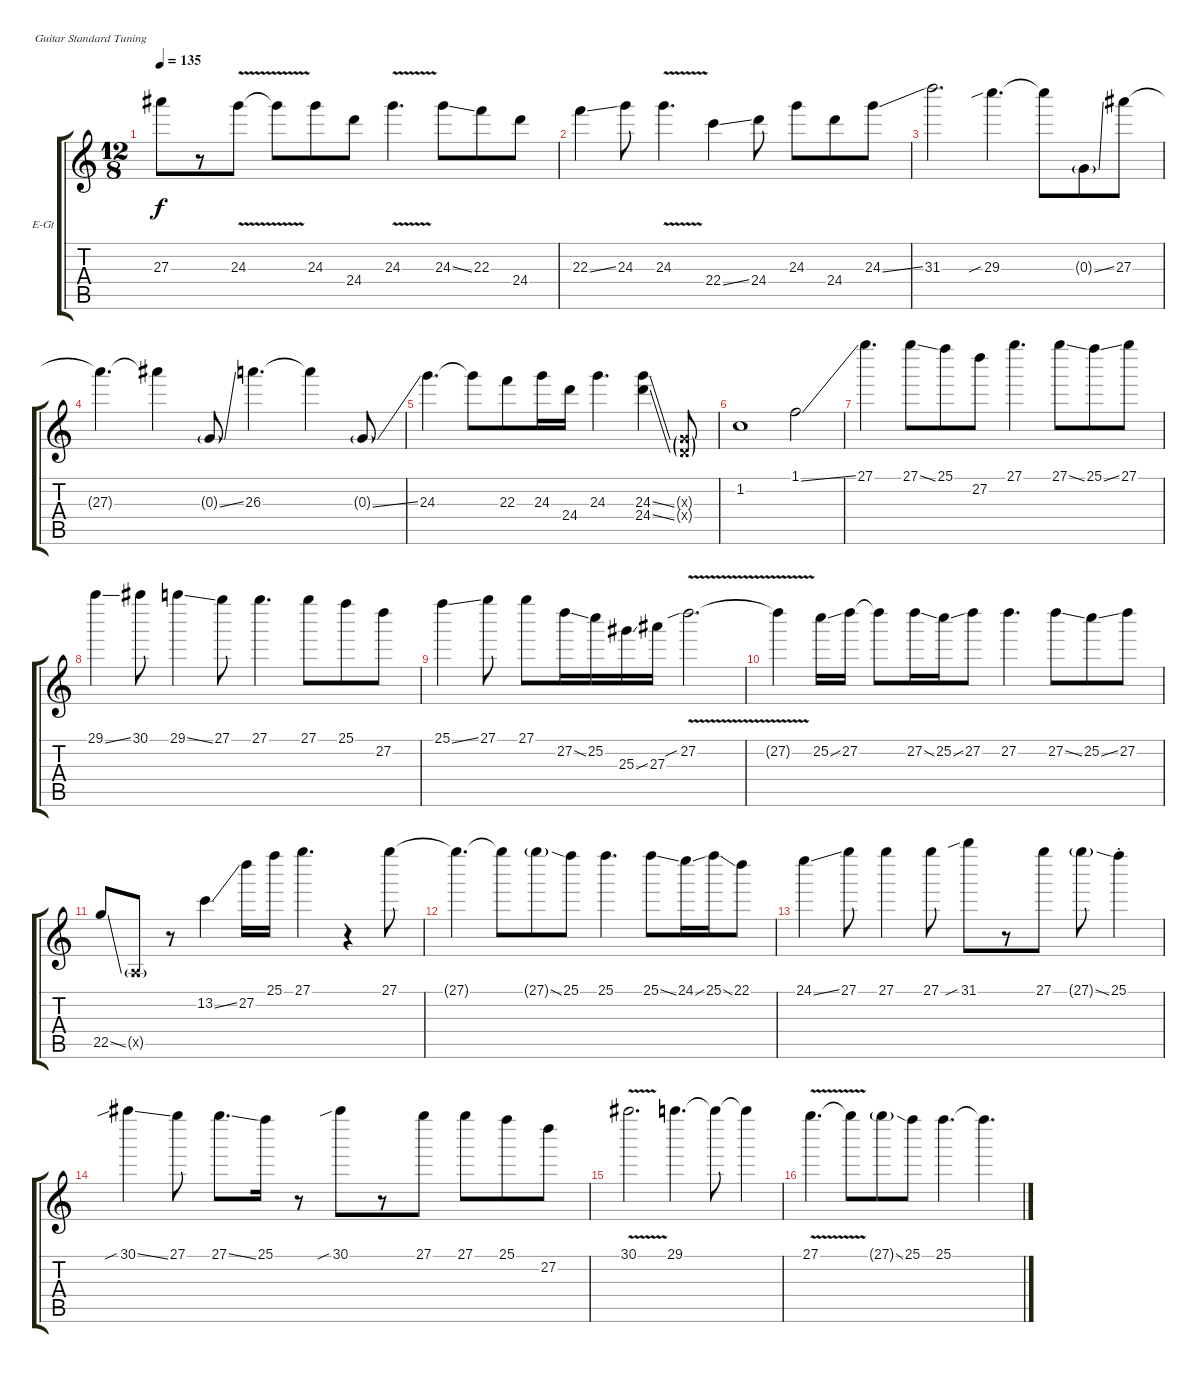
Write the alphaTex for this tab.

\bracketExtendMode groupsimilarinstruments
\firstSystemTrackNameOrientation horizontal
\otherSystemsTrackNameOrientation horizontal
\track ("Lap Steel Guitar (David Gilmour)" "E-Gt") {instrument overdrivenguitar}
\staff {score tabs}
\tuning (E4 B3 G3 D3 A2 E2)
\ts (12 8)
\tempo 135
\clef g2
\ks c
27.3.8{dy f} r.8 24.3{v}.8 24.3{v t}.8 24.3.8 24.4.8 24.3{v}.4{d} 24.3{ss}.8 22.3.8 24.4.8 |
22.3{ss}.4 24.3.8 24.3{v}.4{d} 22.4{ss}.4 24.4.8 24.3.8 24.4.8 24.3{ss}.8 |
31.3.2{d} 29.3{sib}.4{d} 29.3{t}.8 0.3{ss g}.8 27.3.8 |
27.3{t}.4{d} 27.3{t}.4 0.3{ss g}.8 26.3.4{d} 26.3{t}.4 0.3{ss g}.8 |
24.3.4{d} 24.3{t}.8 22.3.8 24.3.16 24.4.16 24.3.4{d} (24.3{ss} 24.4{ss}).4 (0.3{g x} 0.4{g x}).8 |
1.2.1 1.1{ss}.2 |
27.1.4{d} 27.1{ss}.8 25.1.8 27.2.8 27.1.4{d} 27.1{ss}.8 25.1{ss}.8 27.1.8 |
29.1{ss}.4 30.1.8 29.1{ss}.4 27.1.8 27.1.4{d} 27.1.8 25.1.8 27.2.8 |
25.1{ss}.4 27.1.8 27.1.8 27.2{ss}.16 25.2.16 25.3{ss}.16 27.3.16 27.2{v sib}.2{d} |
27.2{v t}.4 25.2{ss}.16 27.2.16 27.2{t}.8 27.2{ss}.16 25.2{ss}.16 27.2.8 27.2.4{d} 27.2{ss}.8 25.2{ss}.8 27.2.8 |
22.5{ss}.8 0.5{g x}.8 r.8 13.2{ss}.4 27.2.16 25.1.16 27.1.4{d} r.4 27.1.8 |
27.1{t}.4{d} 27.1{t}.8 27.1{ss g}.8 25.1.8 25.1.4{d} 25.1{ss}.8 24.1{ss}.16 25.1{ss}.16 22.1.8 |
24.1{ss}.4 27.1.8 27.1.4 27.1.8 31.1{sib}.8 r.8 27.1.8 27.1{ss g}.8 25.1{st}.4 |
30.1{sib ss}.4 27.1.8 27.1{ss}.8{d} 25.1.16 r.8 30.1{sib}.8 r.8 27.1.8 27.1.8 25.1.8 27.2.8 |
30.1{v}.2{d} 29.1.4{d} 29.1{t}.8 29.1{t}.4 |
27.1{v}.4{d} 27.1{v t}.8 27.1{ss g}.8 25.1.8 25.1.4{d} 25.1{t}.4{d}
